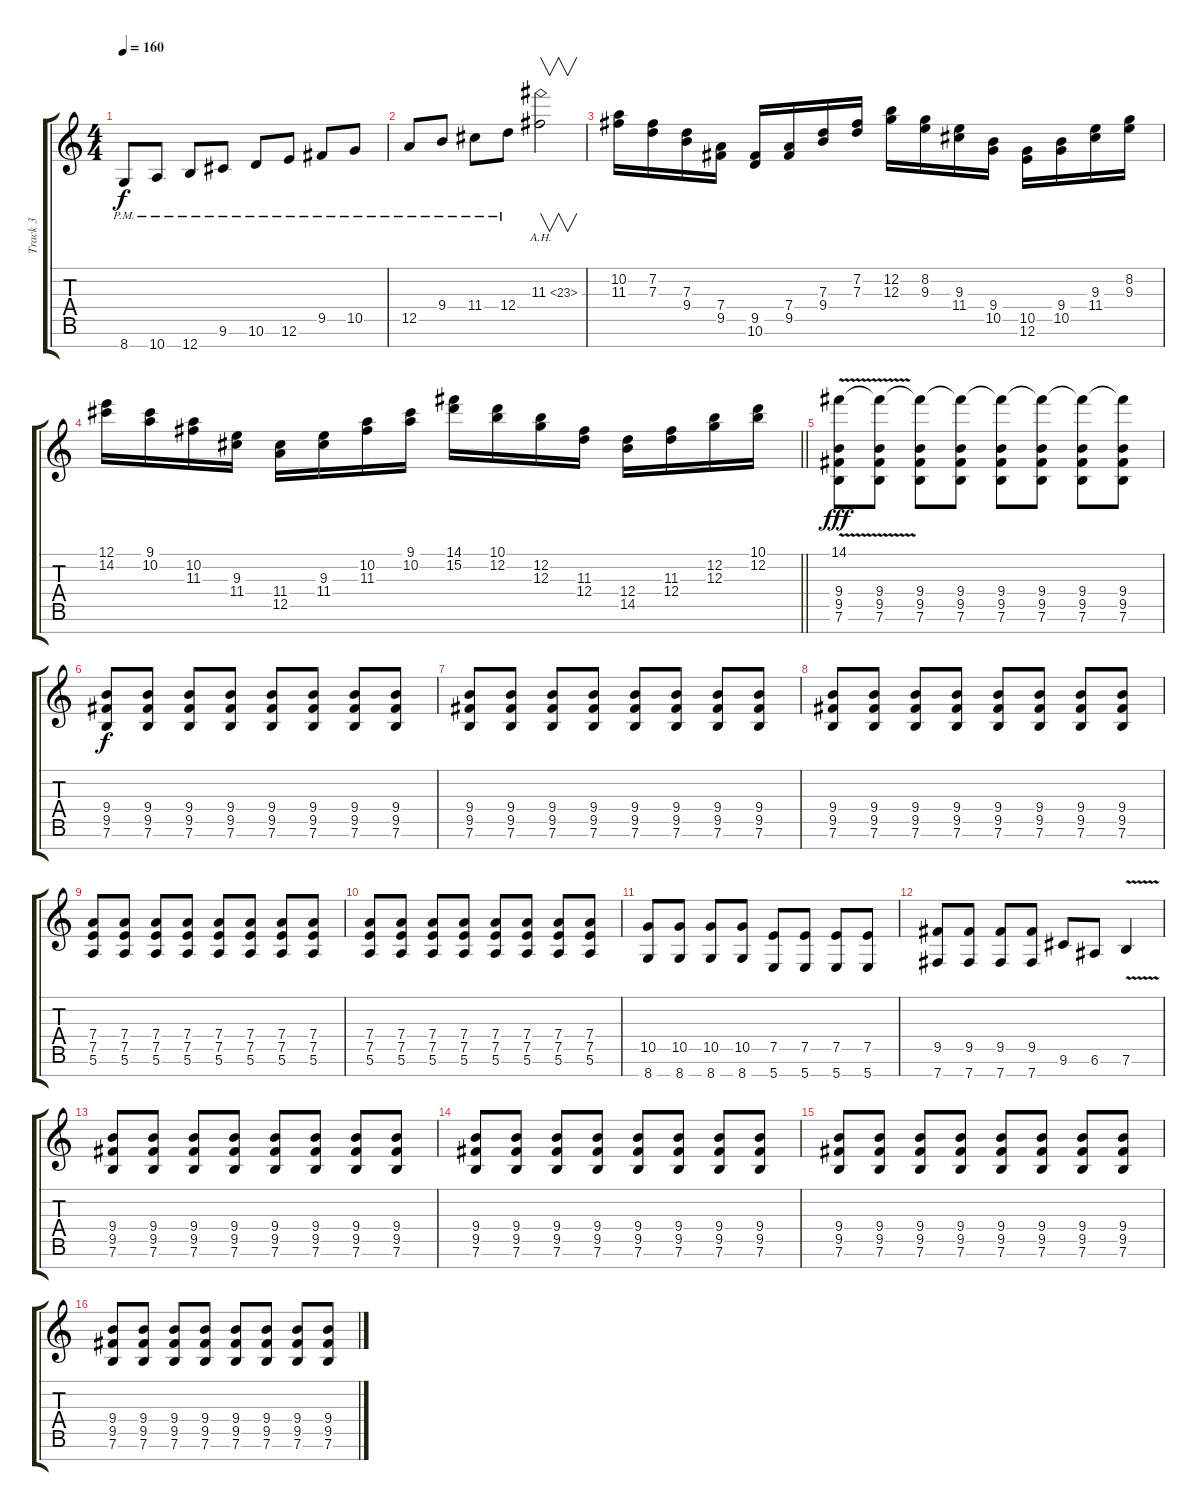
\track ("Track 3" "Track 3") {instrument distortionguitar}
\staff {score tabs}
\tuning (E4 B3 G3 D3 A2 E2 B1) {hide}
\ts (4 4)
\section ("" "")
\tempo 160
\clef g2
\ks c
8.7{pm}.8{dy f} 10.7{pm}.8 12.7{pm}.8 9.6{pm}.8 10.6{pm}.8 12.6{pm}.8 9.5{pm}.8 10.5{pm}.8 |
12.5{pm}.8 9.4{pm}.8 11.4{pm}.8 12.4{pm}.8 11.3{ah 12}.2{v} |
(10.2 11.3).16 (7.2 7.3).16 (7.3 9.4).16 (7.4 9.5).16 (9.5 10.6).16 (7.4 9.5).16 (7.3 9.4).16 (7.2 7.3).16 (12.2 12.3).16 (8.2 9.3).16 (9.3 11.4).16 (9.4 10.5).16 (10.5 12.6).16 (9.4 10.5).16 (9.3 11.4).16 (8.2 9.3).16 |
\barLineRight lightlight
(12.1 14.2).16 (9.1 10.2).16 (10.2 11.3).16 (9.3 11.4).16 (11.4 12.5).16 (9.3 11.4).16 (10.2 11.3).16 (9.1 10.2).16 (14.1 15.2).16 (10.1 12.2).16 (12.2 12.3).16 (11.3 12.4).16 (12.4 14.5).16 (11.3 12.4).16 (12.2 12.3).16 (10.1 12.2).16 |
\section ("" "")
(14.1{v} 9.4 9.5 7.6).8{dy fff} (14.1{t} 9.4 9.5 7.6).8 (14.1{t} 9.4 9.5 7.6).8 (14.1{t} 9.4 9.5 7.6).8 (14.1{t} 9.4 9.5 7.6).8 (14.1{t} 9.4 9.5 7.6).8 (14.1{t} 9.4 9.5 7.6).8 (14.1{t} 9.4 9.5 7.6).8 |
(9.4 9.5 7.6).8{dy f} (9.4 9.5 7.6).8 (9.4 9.5 7.6).8 (9.4 9.5 7.6).8 (9.4 9.5 7.6).8 (9.4 9.5 7.6).8 (9.4 9.5 7.6).8 (9.4 9.5 7.6).8 |
(9.4 9.5 7.6).8 (9.4 9.5 7.6).8 (9.4 9.5 7.6).8 (9.4 9.5 7.6).8 (9.4 9.5 7.6).8 (9.4 9.5 7.6).8 (9.4 9.5 7.6).8 (9.4 9.5 7.6).8 |
(9.4 9.5 7.6).8 (9.4 9.5 7.6).8 (9.4 9.5 7.6).8 (9.4 9.5 7.6).8 (9.4 9.5 7.6).8 (9.4 9.5 7.6).8 (9.4 9.5 7.6).8 (9.4 9.5 7.6).8 |
(7.4 7.5 5.6).8 (7.4 7.5 5.6).8 (7.4 7.5 5.6).8 (7.4 7.5 5.6).8 (7.4 7.5 5.6).8 (7.4 7.5 5.6).8 (7.4 7.5 5.6).8 (7.4 7.5 5.6).8 |
(7.4 7.5 5.6).8 (7.4 7.5 5.6).8 (7.4 7.5 5.6).8 (7.4 7.5 5.6).8 (7.4 7.5 5.6).8 (7.4 7.5 5.6).8 (7.4 7.5 5.6).8 (7.4 7.5 5.6).8 |
(10.5 8.7).8 (10.5 8.7).8 (10.5 8.7).8 (10.5 8.7).8 (7.5 5.7).8 (7.5 5.7).8 (7.5 5.7).8 (7.5 5.7).8 |
(9.5 7.7).8 (9.5 7.7).8 (9.5 7.7).8 (9.5 7.7).8 9.6.8 6.6.8 7.6{v}.4 |
(9.4 9.5 7.6).8 (9.4 9.5 7.6).8 (9.4 9.5 7.6).8 (9.4 9.5 7.6).8 (9.4 9.5 7.6).8 (9.4 9.5 7.6).8 (9.4 9.5 7.6).8 (9.4 9.5 7.6).8 |
(9.4 9.5 7.6).8 (9.4 9.5 7.6).8 (9.4 9.5 7.6).8 (9.4 9.5 7.6).8 (9.4 9.5 7.6).8 (9.4 9.5 7.6).8 (9.4 9.5 7.6).8 (9.4 9.5 7.6).8 |
(9.4 9.5 7.6).8 (9.4 9.5 7.6).8 (9.4 9.5 7.6).8 (9.4 9.5 7.6).8 (9.4 9.5 7.6).8 (9.4 9.5 7.6).8 (9.4 9.5 7.6).8 (9.4 9.5 7.6).8 |
(9.4 9.5 7.6).8 (9.4 9.5 7.6).8 (9.4 9.5 7.6).8 (9.4 9.5 7.6).8 (9.4 9.5 7.6).8 (9.4 9.5 7.6).8 (9.4 9.5 7.6).8 (9.4 9.5 7.6).8
